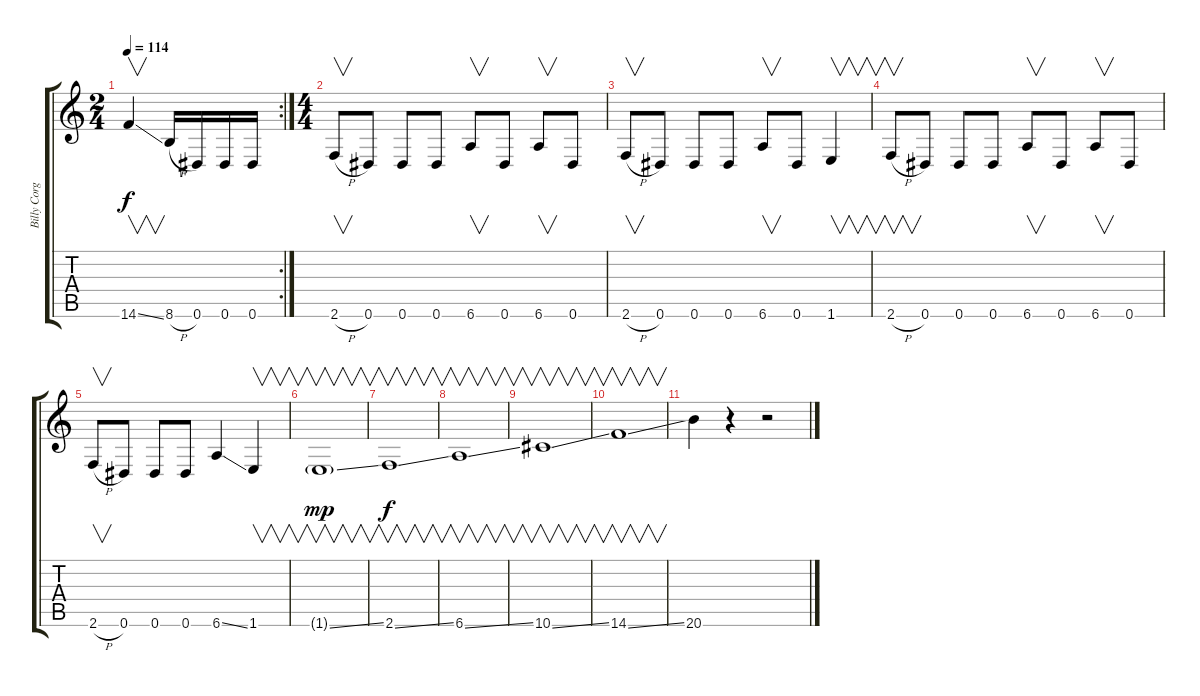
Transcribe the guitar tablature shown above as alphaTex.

\track ("Billy Corgan" "Billy Corg") {instrument overdrivenguitar}
\staff {score tabs}
\tuning (Eb4 Bb3 Gb3 Db3 Ab2 Eb2) {hide}
\rc 2
\ts (2 4)
\tempo 114
\clef g2
\ks c
14.6{ss}.4{v dy f} 8.6{h}.16 0.6.16 0.6.16 0.6.16 |
\ts (4 4)
2.6{h}.8{v} 0.6.8 0.6.8 0.6.8 6.6.8{v} 0.6.8 6.6.8{v} 0.6.8 |
2.6{h}.8{v} 0.6.8 0.6.8 0.6.8 6.6.8{v} 0.6.8 1.6.4{v} |
2.6{h}.8{v} 0.6.8 0.6.8 0.6.8 6.6.8{v} 0.6.8 6.6.8{v} 0.6.8 |
2.6{h}.8{v} 0.6.8 0.6.8 0.6.8 6.6{ss}.4 1.6.4{v} |
1.6{ss g}.1{v dy mp} |
2.6{ss}.1{v dy f} |
6.6{ss}.1{v} |
10.6{ss}.1{v} |
14.6{ss}.1{v} |
20.6.4 r.4 r.2
